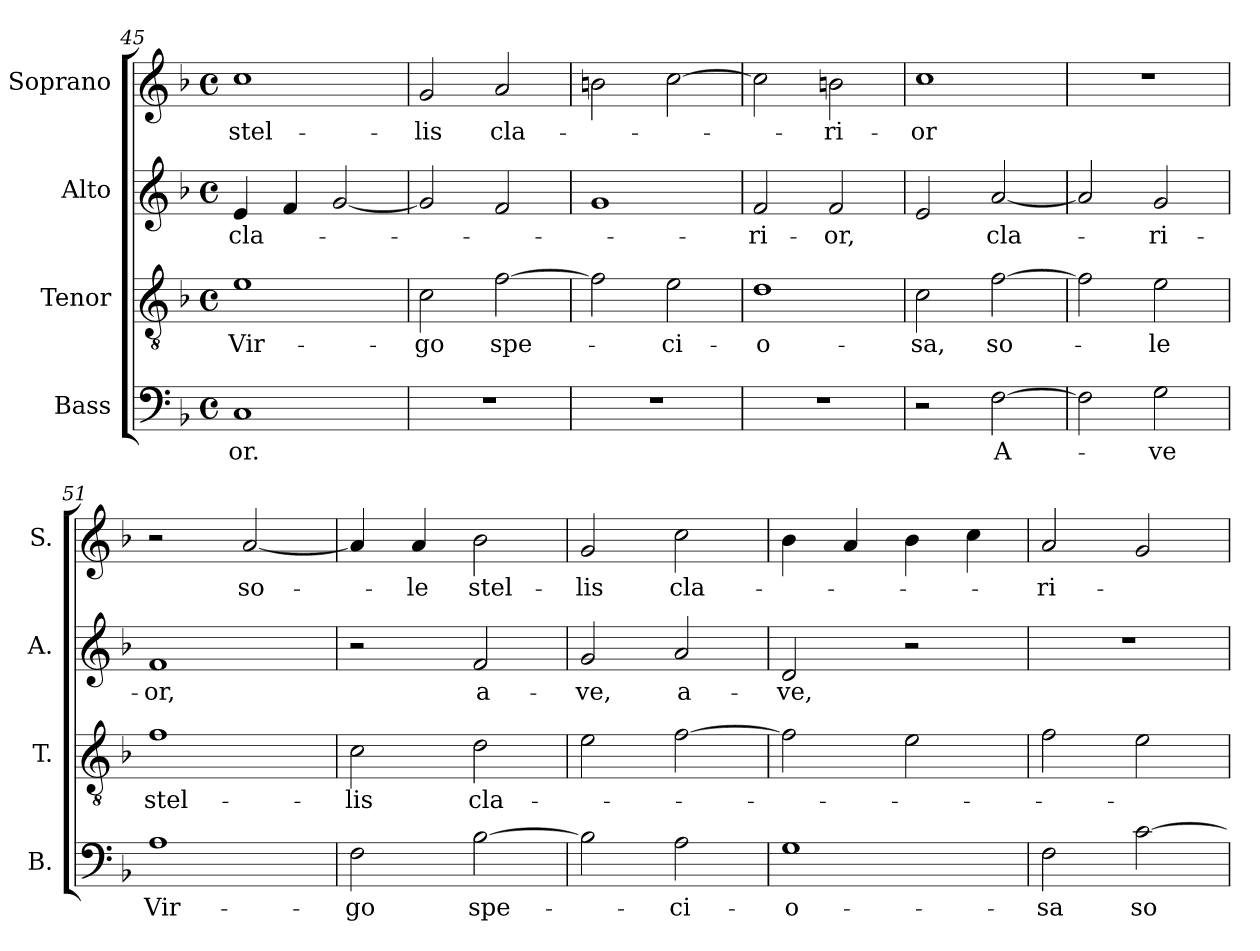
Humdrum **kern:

**kern	**text	**kern	**text	**kern	**text	**kern	**text
*part4	*part4	*part3	*part3	*part2	*part2	*part1	*part1
*staff4	*staff4	*staff3	*staff3	*staff2	*staff2	*staff1	*staff1
*I"Bass	*	*I"Tenor	*	*I"Alto	*	*I"Soprano	*
*I'B.	*	*I'T.	*	*I'A.	*	*I'S.	*
*clefF4	*	*clefGv2	*	*clefG2	*	*clefG2	*
*ITrd7c12	*	*ITrd7c12	*	*	*	*	*
*k[b-]	*	*k[b-]	*	*k[b-]	*	*k[b-]	*
*F:	*	*F:	*	*F:	*	*F:	*
*M4/4	*	*M4/4	*	*M4/4	*	*M4/4	*
*met(c)	*	*met(c)	*	*met(c)	*	*met(c)	*
=45	=45	=45	=45	=45	=45	=45	=45
!	!LO:LY:b:color=#000000	!	!	!	!	!	!
!	!	!	!LO:LY:b:color=#000000	!	!	!	!
!	!	!	!	!	!LO:LY:b:color=#000000	!	!
!	!	!	!	!	!	!	!LO:LY:b:color=#000000
1CCi	-or.	1Ei	Vir-	4ei/	cla-	1cci	stel-
.	.	.	.	4fi/	.	.	.
.	.	.	.	[2gi/	.	.	.
=46	=46	=46	=46	=46	=46	=46	=46
!	!	!	!LO:LY:b:color=#000000	!	!	!	!
!	!	!	!	!	!	!	!LO:LY:b:color=#000000
1r	.	2Ci\	-go	2gi/]	.	2gi/	-lis
!	!	!	!LO:LY:b:color=#000000	!	!	!	!
!	!	!	!	!	!	!	!LO:LY:b:color=#000000
.	.	[2Fi\	spe-	2fi/	.	2ai/	cla-
=47	=47	=47	=47	=47	=47	=47	=47
1r	.	2Fi\]	.	1gi	.	2bni\	.
!	!	!	!LO:LY:b:color=#000000	!	!	!	!
.	.	2Ei\	-ci-	.	.	[2cci\	.
!!LO:LB:g=z
=48	=48	=48	=48	=48	=48	=48	=48
!	!	!	!LO:LY:b:color=#000000	!	!	!	!
!	!	!	!	!	!LO:LY:b:color=#000000	!	!
1r	.	1Di	-o-	2fi/	-ri-	2cci\]	.
!	!	!	!	!	!LO:LY:b:color=#000000	!	!
!	!	!	!	!	!	!	!LO:LY:b:color=#000000
.	.	.	.	2fi/	-or,	2bni\	-ri-
=49	=49	=49	=49	=49	=49	=49	=49
*^	*	*	*	*	*	*	*
!	!	!	!	!LO:LY:b:color=#000000	!	!	!	!
!	!	!	!	!	!	!	!	!LO:LY:b:color=#000000
2r	2ryy	.	2Ci\	-sa,	2ei/	.	1cci	-or
!	!	!LO:LY:b:color=#000000	!	!	!	!	!	!
!	!	!	!	!LO:LY:b:color=#000000	!	!	!	!
!	!	!	!	!	!	!LO:LY:b:color=#000000	!	!
[2FFi\	2ryy	A-	[2Fi\	so-	[2ai/	cla-	.	.
*v	*v	*	*	*	*	*	*	*
=50	=50	=50	=50	=50	=50	=50	=50
2FFi\]	.	2Fi\]	.	2ai/]	.	1r	.
!	!LO:LY:b:color=#000000	!	!	!	!	!	!
!	!	!	!LO:LY:b:color=#000000	!	!	!	!
!	!	!	!	!	!LO:LY:b:color=#000000	!	!
2GGi\	-ve	2Ei\	-le	2gi/	-ri-	.	.
=51	=51	=51	=51	=51	=51	=51	=51
!	!LO:LY:b:color=#000000	!	!	!	!	!	!
!	!	!	!LO:LY:b:color=#000000	!	!	!	!
!	!	!	!	!	!LO:LY:b:color=#000000	!	!
1AAi	Vir-	1Fi	stel-	1fi	-or,	2r	.
!	!	!	!	!	!	!	!LO:LY:b:color=#000000
.	.	.	.	.	.	[2ai/	so-
=52	=52	=52	=52	=52	=52	=52	=52
!	!LO:LY:b:color=#000000	!	!	!	!	!	!
!	!	!	!LO:LY:b:color=#000000	!	!	!	!
2FFi\	-go	2Ci\	-lis	2r	.	4ai/]	.
!	!	!	!	!	!	!	!LO:LY:b:color=#000000
.	.	.	.	.	.	4ai/	-le
!	!LO:LY:b:color=#000000	!	!	!	!	!	!
!	!	!	!LO:LY:b:color=#000000	!	!	!	!
!	!	!	!	!	!LO:LY:b:color=#000000	!	!
!	!	!	!	!	!	!	!LO:LY:b:color=#000000
[2BB-i\	spe-	2Di\	cla-	2fi/	a-	2b-i\	stel-
=53	=53	=53	=53	=53	=53	=53	=53
!	!	!	!	!	!LO:LY:b:color=#000000	!	!
!	!	!	!	!	!	!	!LO:LY:b:color=#000000
2BB-i\]	.	2Ei\	.	2gi/	-ve,	2gi/	-lis
!	!LO:LY:b:color=#000000	!	!	!	!	!	!
!	!	!	!	!	!LO:LY:b:color=#000000	!	!
!	!	!	!	!	!	!	!LO:LY:b:color=#000000
2AAi\	-ci-	[2Fi\	.	2ai/	a-	2cci\	cla-
=54	=54	=54	=54	=54	=54	=54	=54
!	!LO:LY:b:color=#000000	!	!	!	!	!	!
!	!	!	!	!	!LO:LY:b:color=#000000	!	!
1GGi	-o-	2Fi\]	.	2di/	-ve,	4b-i\	.
.	.	.	.	.	.	4ai/	.
.	.	2Ei\	.	2r	.	4b-i\	.
.	.	.	.	.	.	4cci\	.
=55	=55	=55	=55	=55	=55	=55	=55
!	!LO:LY:b:color=#000000	!	!	!	!	!	!
!	!	!	!	!	!	!	!LO:LY:b:color=#000000
2FFi\	-sa	2Fi\	.	1r	.	2ai/	-ri-
!	!LO:LY:b:color=#000000	!	!	!	!	!	!
[2Ci\	so-	2Ei\	.	.	.	2gi/	.
=	=	=	=	=	=	=	=
*-	*-	*-	*-	*-	*-	*-	*-
